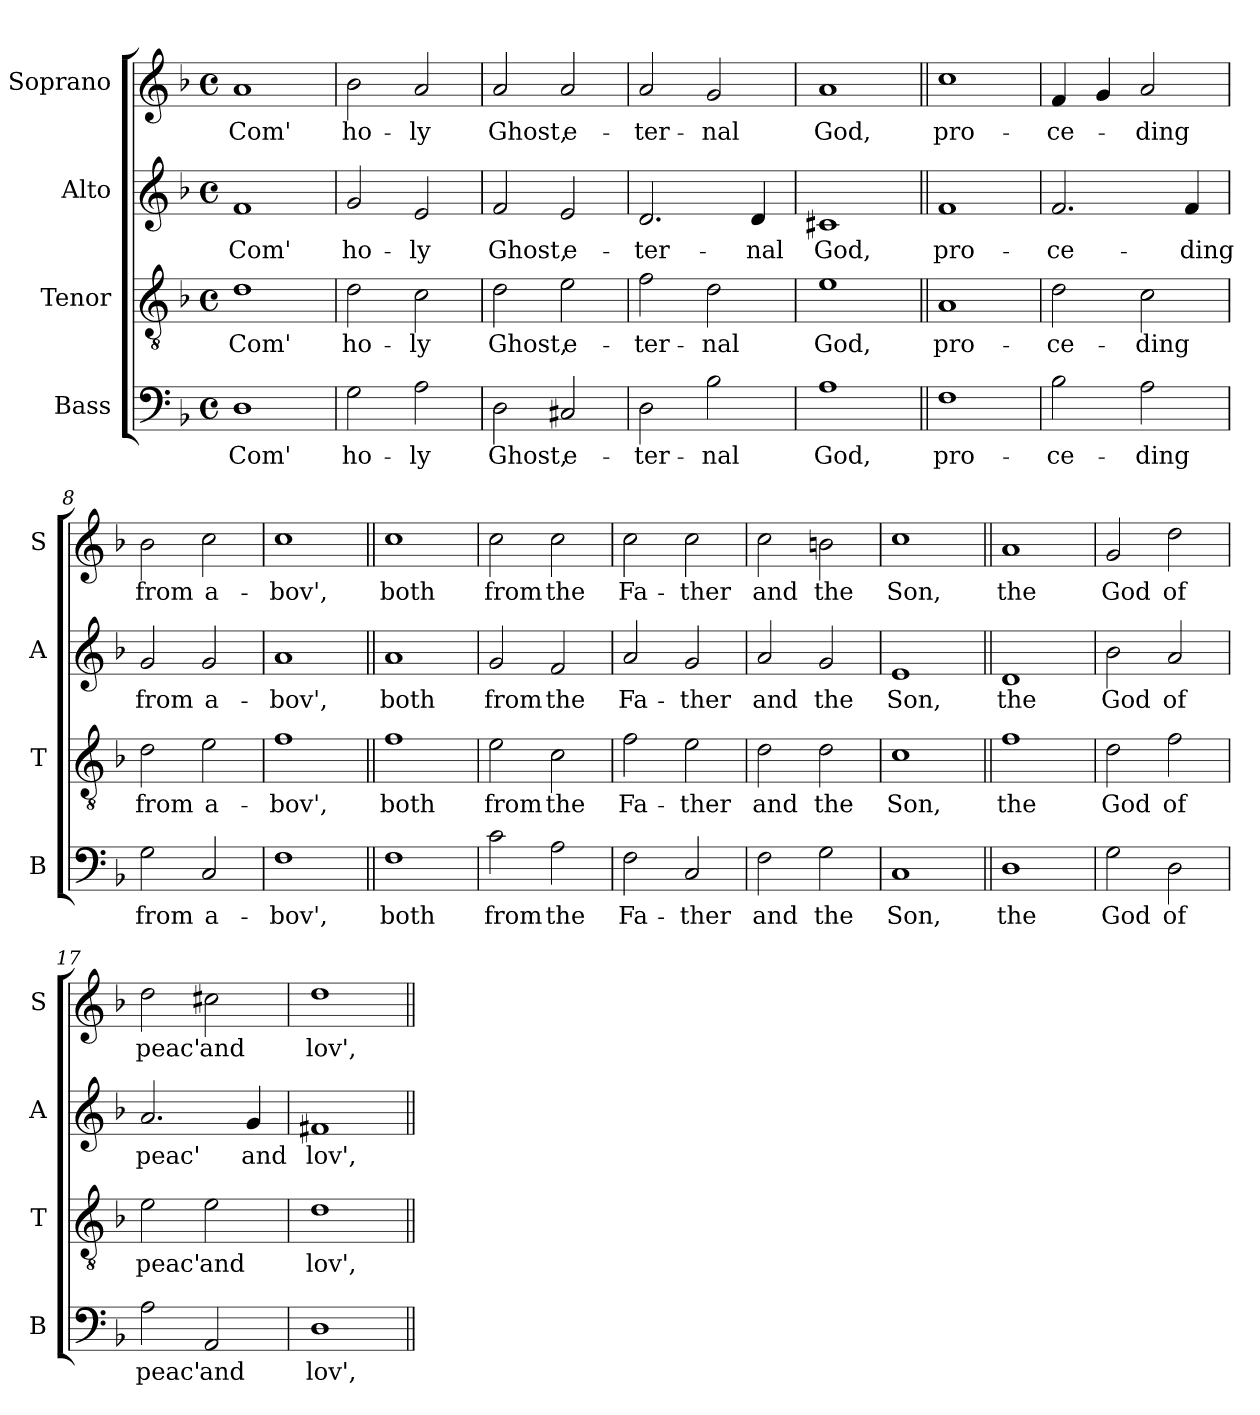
**kern	**text	**kern	**text	**kern	**text	**kern	**text
*part4	*part4	*part3	*part3	*part2	*part2	*part1	*part1
*staff4	*staff4	*staff3	*staff3	*staff2	*staff2	*staff1	*staff1
*I"Bass	*	*I"Tenor	*	*I"Alto	*	*I"Soprano	*
*I'B	*	*I'T	*	*I'A	*	*I'S	*
*clefF4	*	*clefGv2	*	*clefG2	*	*clefG2	*
*k[b-]	*	*k[b-]	*	*k[b-]	*	*k[b-]	*
*F:	*	*F:	*	*F:	*	*F:	*
*M4/4	*	*M4/4	*	*M4/4	*	*M4/4	*
*met(c)	*	*met(c)	*	*met(c)	*	*met(c)	*
=1	=1	=1	=1	=1	=1	=1	=1
!	!LO:LY:b	!	!LO:LY:b	!	!LO:LY:b	!	!LO:LY:b
1D	Com'	1d	Com'	1f	Com'	1a	Com'
=2	=2	=2	=2	=2	=2	=2	=2
!	!LO:LY:b	!	!LO:LY:b	!	!LO:LY:b	!	!LO:LY:b
2G\	ho-	2d\	ho-	2g/	ho-	2b-\	ho-
!	!LO:LY:b	!	!LO:LY:b	!	!LO:LY:b	!	!LO:LY:b
2A\	-ly	2c\	-ly	2e/	-ly	2a/	-ly
=3	=3	=3	=3	=3	=3	=3	=3
!	!LO:LY:b	!	!LO:LY:b	!	!LO:LY:b	!	!LO:LY:b
2D\	Ghost,	2d\	Ghost,	2f/	Ghost,	2a/	Ghost,
!	!LO:LY:b	!	!LO:LY:b	!	!LO:LY:b	!	!LO:LY:b
2C#X/	e-	2e\	e-	2e/	e-	2a/	e-
=4	=4	=4	=4	=4	=4	=4	=4
!	!LO:LY:b	!	!LO:LY:b	!	!LO:LY:b	!	!LO:LY:b
2D\	-ter-	2f\	-ter-	2.d/	-ter-	2a/	-ter-
!	!LO:LY:b	!	!LO:LY:b	!	!	!	!LO:LY:b
2B-\	-nal	2d\	-nal	.	.	2g/	-nal
!	!	!	!	!	!LO:LY:b	!	!
.	.	.	.	4d/	-nal	.	.
=5	=5	=5	=5	=5	=5	=5	=5
!	!LO:LY:b	!	!LO:LY:b	!	!LO:LY:b	!	!LO:LY:b
1A	God,	1e	God,	1c#X	God,	1a	God,
=6||	=6||	=6||	=6||	=6||	=6||	=6||	=6||
!	!LO:LY:b	!	!LO:LY:b	!	!LO:LY:b	!	!LO:LY:b
1F	pro-	1A	pro-	1f	pro-	1cc	pro-
!!LO:LB:g=z
=7	=7	=7	=7	=7	=7	=7	=7
!	!LO:LY:b	!	!LO:LY:b	!	!LO:LY:b	!	!LO:LY:b
2B-\	-ce-	2d\	-ce-	2.f/	-ce-	4f/	-ce-
.	.	.	.	.	.	4g/	.
!	!LO:LY:b	!	!LO:LY:b	!	!	!	!LO:LY:b
2A\	-ding	2c\	-ding	.	.	2a/	-ding
!	!	!	!	!	!LO:LY:b	!	!
.	.	.	.	4f/	-ding	.	.
=8	=8	=8	=8	=8	=8	=8	=8
!	!LO:LY:b	!	!LO:LY:b	!	!LO:LY:b	!	!LO:LY:b
2G\	from	2d\	from	2g/	from	2b-\	from
!	!LO:LY:b	!	!LO:LY:b	!	!LO:LY:b	!	!LO:LY:b
2C/	a-	2e\	a-	2g/	a-	2cc\	a-
=9	=9	=9	=9	=9	=9	=9	=9
!	!LO:LY:b	!	!LO:LY:b	!	!LO:LY:b	!	!LO:LY:b
1F	-bov',	1f	-bov',	1a	-bov',	1cc	-bov',
=10||	=10||	=10||	=10||	=10||	=10||	=10||	=10||
!	!LO:LY:b	!	!LO:LY:b	!	!LO:LY:b	!	!LO:LY:b
1F	both	1f	both	1a	both	1cc	both
=11	=11	=11	=11	=11	=11	=11	=11
!	!LO:LY:b	!	!LO:LY:b	!	!LO:LY:b	!	!LO:LY:b
2c\	from	2e\	from	2g/	from	2cc\	from
!	!LO:LY:b	!	!LO:LY:b	!	!LO:LY:b	!	!LO:LY:b
2A\	the	2c\	the	2f/	the	2cc\	the
=12	=12	=12	=12	=12	=12	=12	=12
!	!LO:LY:b	!	!LO:LY:b	!	!LO:LY:b	!	!LO:LY:b
2F\	Fa-	2f\	Fa-	2a/	Fa-	2cc\	Fa-
!	!LO:LY:b	!	!LO:LY:b	!	!LO:LY:b	!	!LO:LY:b
2C/	-ther	2e\	-ther	2g/	-ther	2cc\	-ther
!!LO:LB:g=z
=13	=13	=13	=13	=13	=13	=13	=13
!	!LO:LY:b	!	!LO:LY:b	!	!LO:LY:b	!	!LO:LY:b
2F\	and	2d\	and	2a/	and	2cc\	and
!	!LO:LY:b	!	!LO:LY:b	!	!LO:LY:b	!	!LO:LY:b
2G\	the	2d\	the	2g/	the	2bn\	the
=14	=14	=14	=14	=14	=14	=14	=14
!	!LO:LY:b	!	!LO:LY:b	!	!LO:LY:b	!	!LO:LY:b
1C	Son,	1c	Son,	1e	Son,	1cc	Son,
=15||	=15||	=15||	=15||	=15||	=15||	=15||	=15||
!	!LO:LY:b	!	!LO:LY:b	!	!LO:LY:b	!	!LO:LY:b
1D	the	1f	the	1d	the	1a	the
=16	=16	=16	=16	=16	=16	=16	=16
!	!LO:LY:b	!	!LO:LY:b	!	!LO:LY:b	!	!LO:LY:b
2G\	God	2d\	God	2b-\	God	2g/	God
!	!LO:LY:b	!	!LO:LY:b	!	!LO:LY:b	!	!LO:LY:b
2D\	of	2f\	of	2a/	of	2dd\	of
=17	=17	=17	=17	=17	=17	=17	=17
!	!LO:LY:b	!	!LO:LY:b	!	!LO:LY:b	!	!LO:LY:b
2A\	peac'	2e\	peac'	2.a/	peac'	2dd\	peac'
!	!LO:LY:b	!	!LO:LY:b	!	!	!	!LO:LY:b
2AA/	and	2e\	and	.	.	2cc#X\	and
!	!	!	!	!	!LO:LY:b	!	!
.	.	.	.	4g/	and	.	.
=18	=18	=18	=18	=18	=18	=18	=18
!	!LO:LY:b	!	!LO:LY:b	!	!LO:LY:b	!	!LO:LY:b
1D	lov',	1d	lov',	1f#X	lov',	1dd	lov',
=||	=||	=||	=||	=||	=||	=||	=||
*-	*-	*-	*-	*-	*-	*-	*-
